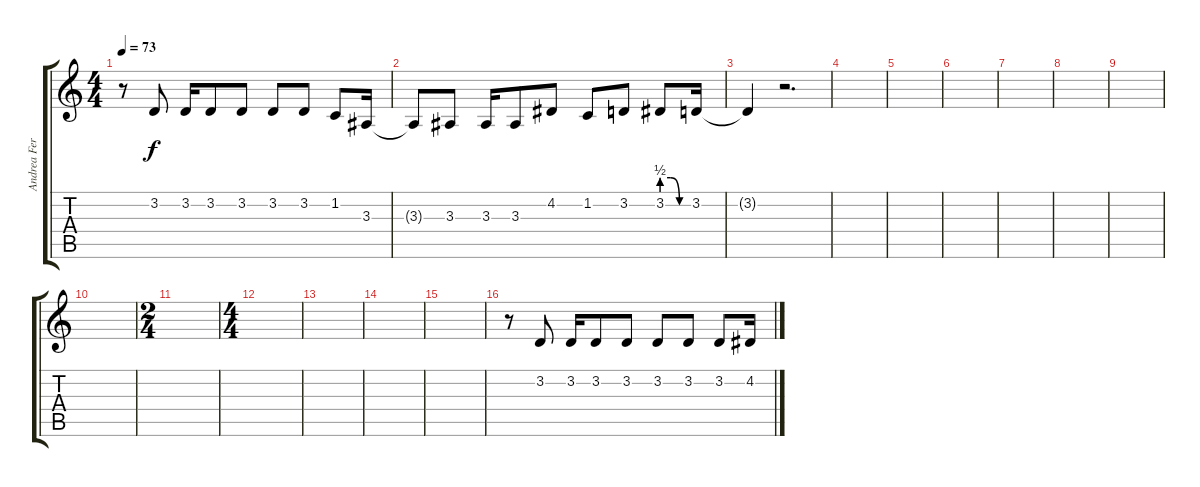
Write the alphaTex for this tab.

\track ("Andrea Ferro" "Andrea Fer") {instrument oboe}
\staff {score tabs}
\tuning (E4 B3 G3 D3 A2 E2) {hide}
\ts (4 4)
\tempo 73
\clef g2
\ks c
r.8{dy f} 3.2.8 3.2.16 3.2.8 3.2.8 3.2.8 3.2.8 1.2.8 3.3.16 |
3.3{t}.8 3.3.8 3.3.16 3.3.8 4.2.8 1.2.8 3.2.8 3.2{be (custom 0 2 20 2 40 0 60 0)}.8 3.2.16 |
3.2{t}.4 r.2{d} |
|
|
|
|
|
|
|
\ts (2 4)
|
\ts (4 4)
|
|
|
|
r.8 3.2.8 3.2.16 3.2.8 3.2.8 3.2.8 3.2.8 3.2.8 4.2.16
